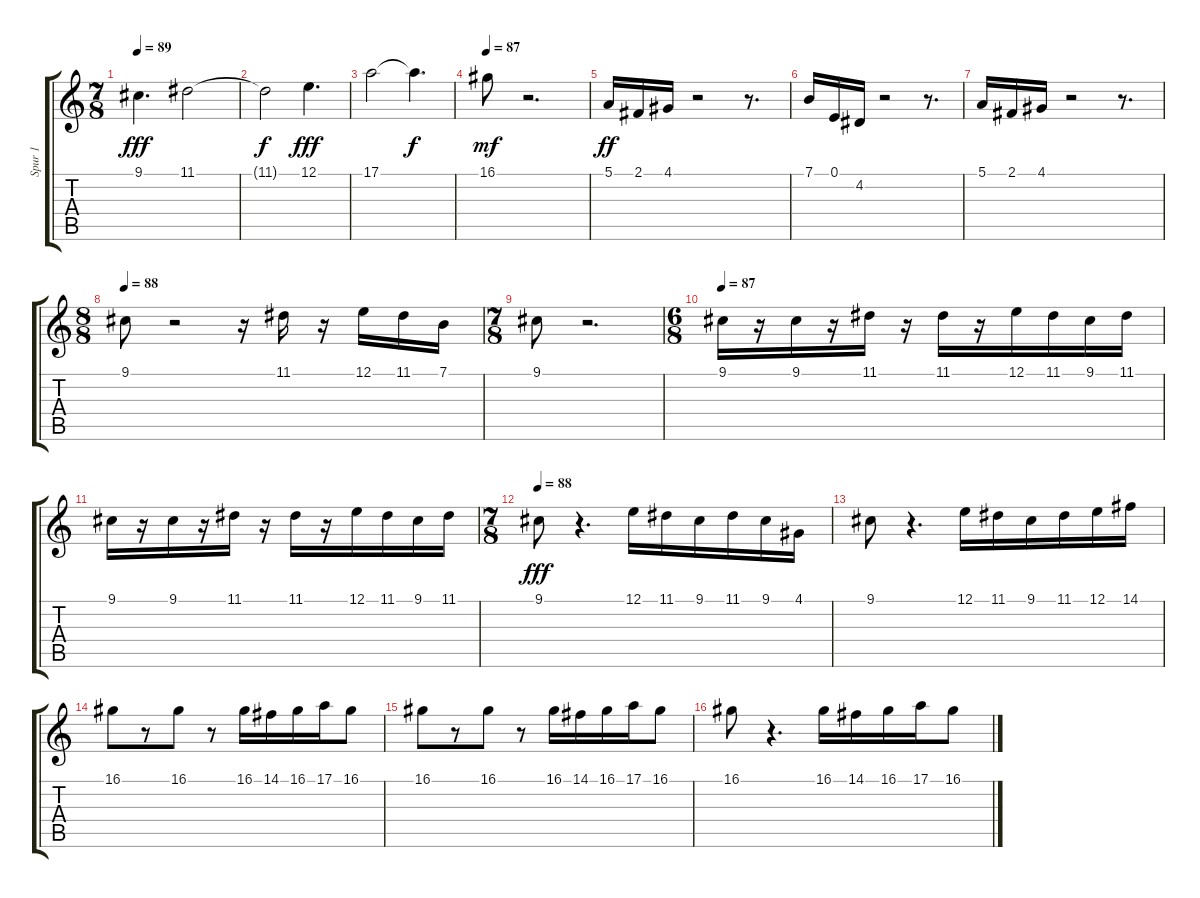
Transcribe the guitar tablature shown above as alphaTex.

\track ("Spur 1" "Spur 1") {instrument stringensemble1}
\staff {score tabs}
\tuning (E4 B3 G3 D3 A2 E2) {hide}
\ts (7 8)
\tempo 89
\clef g2
\ks c
9.1.4{d dy fff} 11.1.2 |
11.1{t}.2{dy f} 12.1.4{d dy fff} |
17.1.2 17.1{t}.4{d dy f} |
\tempo 86
\tempo 87
16.1.8{dy mf} r.2{d} |
5.1.16{dy ff} 2.1.16 4.1.16 r.2 r.8{d} |
7.1.16 0.1.16 4.2.16 r.2 r.8{d} |
5.1.16 2.1.16 4.1.16 r.2 r.8{d} |
\ts (8 8)
\tempo 88
9.1.8 r.2 r.16 11.1.16 r.16 12.1.16 11.1.16 7.1.16 |
\ts (7 8)
9.1.8 r.2{d} |
\ts (6 8)
\tempo 87
9.1.16 r.16 9.1.16 r.16 11.1.16 r.16 11.1.16 r.16 12.1.16 11.1.16 9.1.16 11.1.16 |
9.1.16 r.16 9.1.16 r.16 11.1.16 r.16 11.1.16 r.16 12.1.16 11.1.16 9.1.16 11.1.16 |
\ts (7 8)
\tempo 88
9.1.8{dy fff} r.4{d} 12.1.16 11.1.16 9.1.16 11.1.16 9.1.16 4.1.16 |
9.1.8 r.4{d} 12.1.16 11.1.16 9.1.16 11.1.16 12.1.16 14.1.16 |
16.1.8 r.8 16.1.8 r.8 16.1.16 14.1.16 16.1.16 17.1.16 16.1.8 |
16.1.8 r.8 16.1.8 r.8 16.1.16 14.1.16 16.1.16 17.1.16 16.1.8 |
16.1.8 r.4{d} 16.1.16 14.1.16 16.1.16 17.1.16 16.1.8
